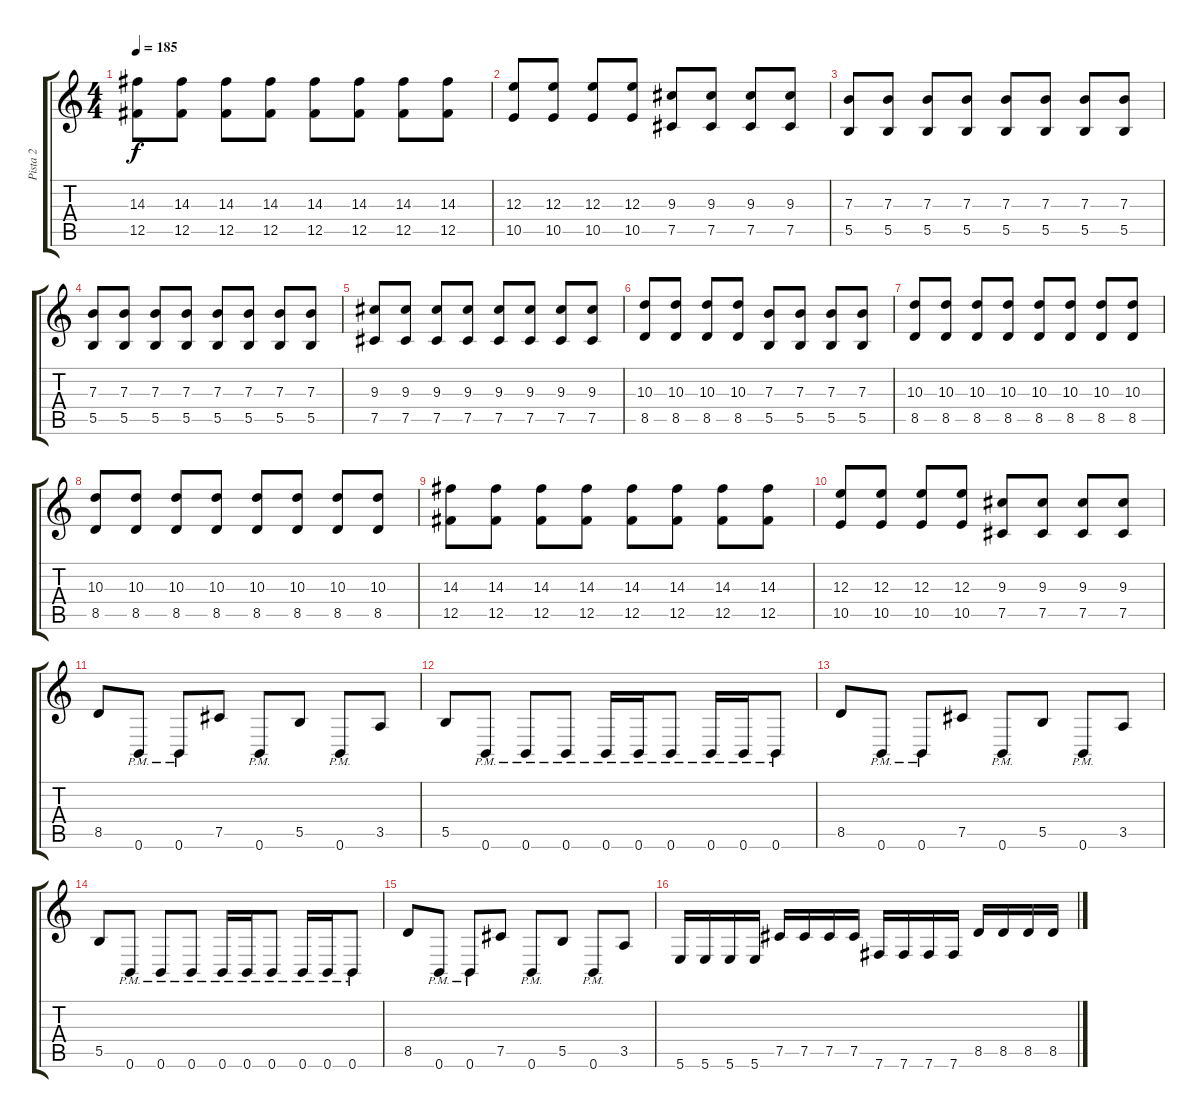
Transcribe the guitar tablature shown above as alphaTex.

\track ("Pista 2" "Pista 2") {instrument distortionguitar}
\staff {score tabs}
\tuning (Db4 Ab3 E3 B2 Gb2 B1) {hide}
\ts (4 4)
\tempo 185
\clef g2
\ks c
(14.3 12.5).8{dy f} (14.3 12.5).8 (14.3 12.5).8 (14.3 12.5).8 (14.3 12.5).8 (14.3 12.5).8 (14.3 12.5).8 (14.3 12.5).8 |
(12.3 10.5).8 (12.3 10.5).8 (12.3 10.5).8 (12.3 10.5).8 (9.3 7.5).8 (9.3 7.5).8 (9.3 7.5).8 (9.3 7.5).8 |
(7.3 5.5).8 (7.3 5.5).8 (7.3 5.5).8 (7.3 5.5).8 (7.3 5.5).8 (7.3 5.5).8 (7.3 5.5).8 (7.3 5.5).8 |
(7.3 5.5).8 (7.3 5.5).8 (7.3 5.5).8 (7.3 5.5).8 (7.3 5.5).8 (7.3 5.5).8 (7.3 5.5).8 (7.3 5.5).8 |
(9.3 7.5).8 (9.3 7.5).8 (9.3 7.5).8 (9.3 7.5).8 (9.3 7.5).8 (9.3 7.5).8 (9.3 7.5).8 (9.3 7.5).8 |
(10.3 8.5).8 (10.3 8.5).8 (10.3 8.5).8 (10.3 8.5).8 (7.3 5.5).8 (7.3 5.5).8 (7.3 5.5).8 (7.3 5.5).8 |
(10.3 8.5).8 (10.3 8.5).8 (10.3 8.5).8 (10.3 8.5).8 (10.3 8.5).8 (10.3 8.5).8 (10.3 8.5).8 (10.3 8.5).8 |
(10.3 8.5).8 (10.3 8.5).8 (10.3 8.5).8 (10.3 8.5).8 (10.3 8.5).8 (10.3 8.5).8 (10.3 8.5).8 (10.3 8.5).8 |
(14.3 12.5).8 (14.3 12.5).8 (14.3 12.5).8 (14.3 12.5).8 (14.3 12.5).8 (14.3 12.5).8 (14.3 12.5).8 (14.3 12.5).8 |
(12.3 10.5).8 (12.3 10.5).8 (12.3 10.5).8 (12.3 10.5).8 (9.3 7.5).8 (9.3 7.5).8 (9.3 7.5).8 (9.3 7.5).8 |
8.5.8 0.6{pm}.8 0.6{pm}.8 7.5.8 0.6{pm}.8 5.5.8 0.6{pm}.8 3.5.8 |
5.5.8 0.6{pm}.8 0.6{pm}.8 0.6{pm}.8 0.6{pm}.16 0.6{pm}.16 0.6{pm}.8 0.6{pm}.16 0.6{pm}.16 0.6{pm}.8 |
8.5.8 0.6{pm}.8 0.6{pm}.8 7.5.8 0.6{pm}.8 5.5.8 0.6{pm}.8 3.5.8 |
5.5.8 0.6{pm}.8 0.6{pm}.8 0.6{pm}.8 0.6{pm}.16 0.6{pm}.16 0.6{pm}.8 0.6{pm}.16 0.6{pm}.16 0.6{pm}.8 |
8.5.8 0.6{pm}.8 0.6{pm}.8 7.5.8 0.6{pm}.8 5.5.8 0.6{pm}.8 3.5.8 |
5.6.16 5.6.16 5.6.16 5.6.16 7.5.16 7.5.16 7.5.16 7.5.16 7.6.16 7.6.16 7.6.16 7.6.16 8.5.16 8.5.16 8.5.16 8.5.16
